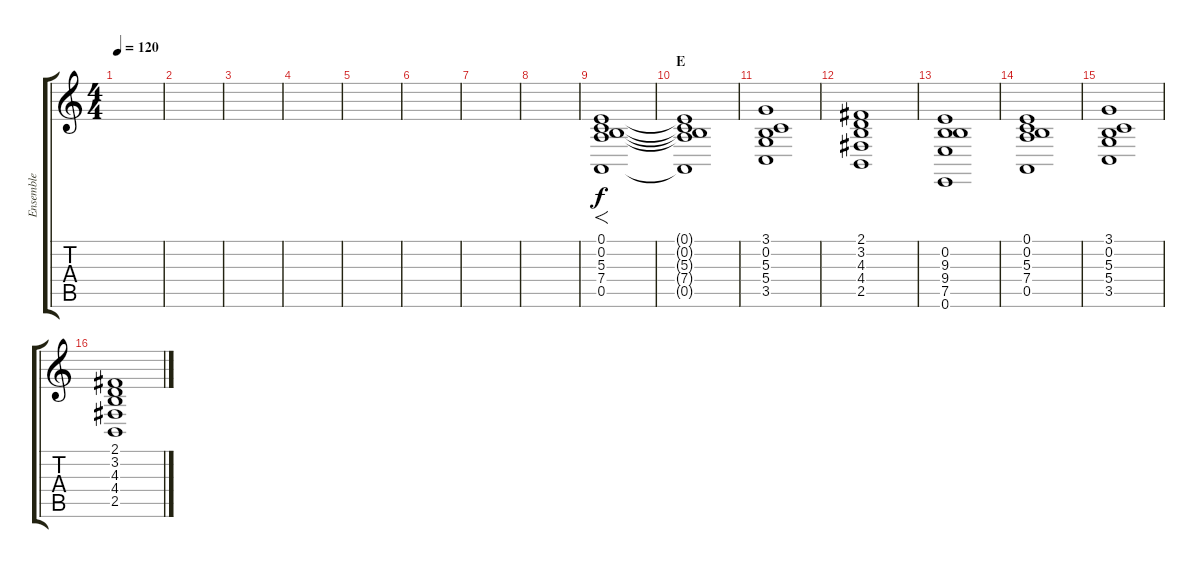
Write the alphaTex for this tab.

\track ("Ensemble" "Ensemble") {instrument stringensemble1}
\staff {score tabs}
\tuning (E4 B3 G3 D3 A2 E2) {hide}
\ts (4 4)
\tempo 120
\clef g2
\ks c
|
|
|
|
|
\section ("" "")
|
|
|
(0.1 0.2 5.3 7.4 0.5).1{f} |
\section ("" "E")
(0.1{t} 0.2{t} 5.3{t} 7.4{t} 0.5{t}).1 |
(3.1 0.2 5.3 5.4 3.5).1 |
(2.1 3.2 4.3 4.4 2.5).1 |
(0.2 9.3 9.4 7.5 0.6).1 |
(0.1 0.2 5.3 7.4 0.5).1 |
(3.1 0.2 5.3 5.4 3.5).1 |
(2.1 3.2 4.3 4.4 2.5).1
